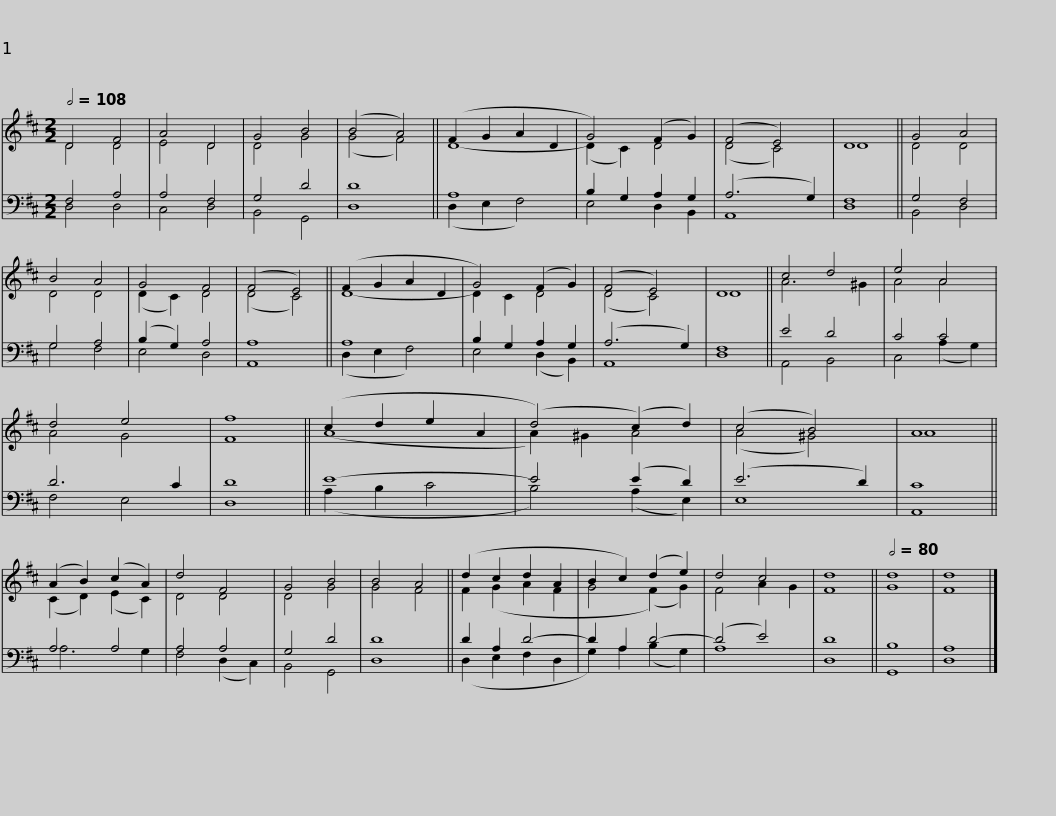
X:1
%%score { ( 1 2 ) | ( 3 4 ) }
L:1/8
Q:1/2=108
M:2/2
I:linebreak $
K:D
V:1 treble
V:2 treble
V:3 bass
V:4 bass
V:1
 D4 F4 | A4 D4 | G4 B4 | (B4 A4) || (F2 G2 A2 D2 | %5
 G4) (F2 G2) | (F4 E4) | D8 ||$ G4 A4 | B4 A4 | %10
 G4 F4 | (F4 E4) || (F2 G2 A2 D2 | G4) (F2 G2) | (F4 E4) | %15
 D8 ||$ c4 d4 | e4 A4 | d4 e4 | f8 || %20
 (c2 d2 e2 A2 | (d4) (c2) d2) | (c4 B4) | A8 ||$ (A2 B2) (c2 A2) | %25
 d4 F4 | G4 B4 | B4 A4 || (d2 c2 d2 A2 | B2 c2) (d2 e2) | %30
 d4 c4 | d8 ||[Q:1/2=80] d8 | d8 |] %34
V:2
 D4 D4 | E4 D4 | D4 G4 | (G4 F4) || D8- | %5
 (D2 C2) D4 | (D4 C4) | D8 ||$ D4 D4 | D4 D4 | %10
 (D2 C2) D4 | (D4 C4) || D8- | D2 C2 D4 | (D4 C4) | %15
 D8 ||$ A6 ^G2 | A4 A4 | A4 G4 | F8 || %20
 (A8 | A2) ^G2 A4 | (A4 ^G4) | A8 ||$ (C2 D2) (E2 C2) | %25
 D4 D4 | D4 G4 | G4 F4 || F2 (G2 A2 F2 | G4 (F2) G2) | %30
 F4 A2 G2 | F8 || G8 | F8 |] %34
V:3
 F,4 A,4 | A,4 F,4 | G,4 D4 | D8 || A,8 | %5
 B,2 G,2 A,2 G,2 | (A,6 G,2) | F,8 ||$ G,4 F,4 | G,4 A,4 | %10
 (B,2 G,2) A,4 | A,8 || A,8 | B,2 G,2 A,2 G,2 | (A,6 G,2) | %15
 F,8 ||$ E4 D4 | C4 C4 | D6 C2 | D8 || %20
 E8- | E4 (E2 D2) | (E6 D2) | C8 ||$ A,4 A,4 | %25
 A,4 A,4 | G,4 D4 | D8 || D2 A,2 D4- | D2 A,2 D4- | %30
 (D4 E4) | D8 || B,8 | A,8 |] %34
V:4
 D,4 D,4 | C,4 D,4 | B,,4 G,,4 | D,8 || (D,2 E,2 F,4) | %5
 E,4 D,2 B,,2 | A,,8 | D,8 ||$ B,,4 D,4 | G,4 F,4 | %10
 E,4 D,4 | A,,8 || (D,2 E,2 F,4) | E,4 (D,2 B,,2) | A,,8 | %15
 D,8 ||$ A,,4 B,,4 | C,4 (A,2 G,2) | F,4 E,4 | D,8 || %20
 (A,2 B,2 C4 | B,4) (A,2 E,2) | E,8 | A,,8 ||$ A,6 G,2 | %25
 F,4 (D,2 C,2) | B,,4 G,,4 | D,8 || (D,2 E,2 F,2 D,2 | G,2) A,2 (B,2 G,2) | %30
 A,8 | D,8 || G,,8 | D,8 |] %34
